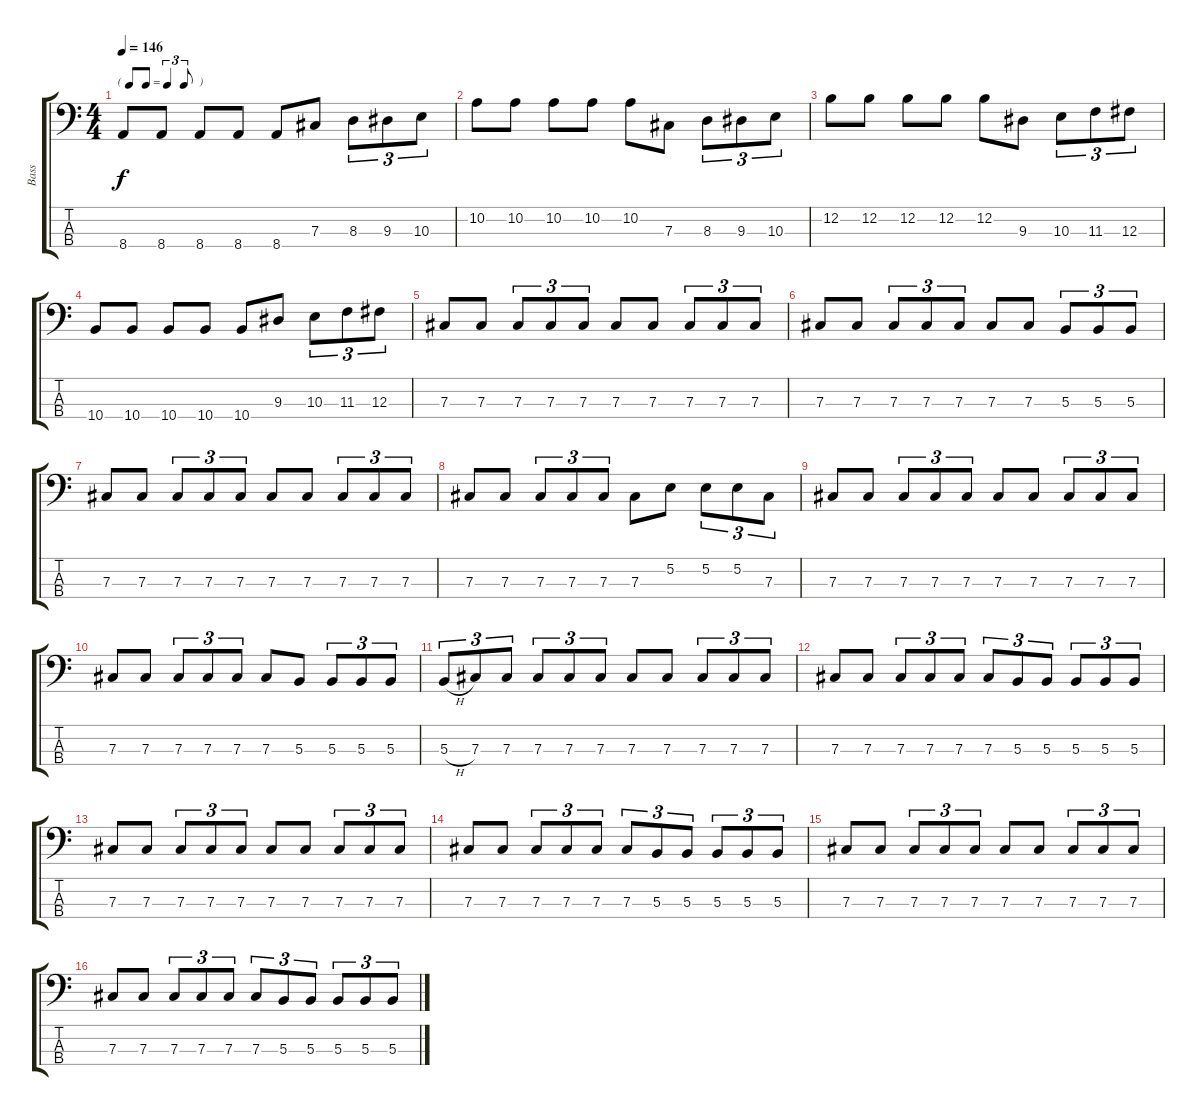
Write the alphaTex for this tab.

\track ("Bass" "Bass") {instrument electricbassfinger}
\staff {score tabs}
\tuning (E2 B1 Gb1 Db1) {hide}
\ts (4 4)
\tf triplet8th
\tempo 146
\clef f4
\ks c
8.4.8{dy f} 8.4.8 8.4.8 8.4.8 8.4.8 7.3.8 8.3.8{tu (3 2)} 9.3.8{tu (3 2)} 10.3.8{tu (3 2)} |
10.2.8 10.2.8 10.2.8 10.2.8 10.2.8 7.3.8 8.3.8{tu (3 2)} 9.3.8{tu (3 2)} 10.3.8{tu (3 2)} |
12.2.8 12.2.8 12.2.8 12.2.8 12.2.8 9.3.8 10.3.8{tu (3 2)} 11.3.8{tu (3 2)} 12.3.8{tu (3 2)} |
10.4.8 10.4.8 10.4.8 10.4.8 10.4.8 9.3.8 10.3.8{tu (3 2)} 11.3.8{tu (3 2)} 12.3.8{tu (3 2)} |
7.3.8 7.3.8 7.3.8{tu (3 2)} 7.3.8{tu (3 2)} 7.3.8{tu (3 2)} 7.3.8 7.3.8 7.3.8{tu (3 2)} 7.3.8{tu (3 2)} 7.3.8{tu (3 2)} |
7.3.8 7.3.8 7.3.8{tu (3 2)} 7.3.8{tu (3 2)} 7.3.8{tu (3 2)} 7.3.8 7.3.8 5.3.8{tu (3 2)} 5.3.8{tu (3 2)} 5.3.8{tu (3 2)} |
7.3.8 7.3.8 7.3.8{tu (3 2)} 7.3.8{tu (3 2)} 7.3.8{tu (3 2)} 7.3.8 7.3.8 7.3.8{tu (3 2)} 7.3.8{tu (3 2)} 7.3.8{tu (3 2)} |
7.3.8 7.3.8 7.3.8{tu (3 2)} 7.3.8{tu (3 2)} 7.3.8{tu (3 2)} 7.3.8 5.2.8 5.2.8{tu (3 2)} 5.2.8{tu (3 2)} 7.3.8{tu (3 2)} |
7.3.8 7.3.8 7.3.8{tu (3 2)} 7.3.8{tu (3 2)} 7.3.8{tu (3 2)} 7.3.8 7.3.8 7.3.8{tu (3 2)} 7.3.8{tu (3 2)} 7.3.8{tu (3 2)} |
7.3.8 7.3.8 7.3.8{tu (3 2)} 7.3.8{tu (3 2)} 7.3.8{tu (3 2)} 7.3.8 5.3.8 5.3.8{tu (3 2)} 5.3.8{tu (3 2)} 5.3.8{tu (3 2)} |
5.3{h}.8{tu (3 2)} 7.3.8{tu (3 2)} 7.3.8{tu (3 2)} 7.3.8{tu (3 2)} 7.3.8{tu (3 2)} 7.3.8{tu (3 2)} 7.3.8 7.3.8 7.3.8{tu (3 2)} 7.3.8{tu (3 2)} 7.3.8{tu (3 2)} |
7.3.8 7.3.8 7.3.8{tu (3 2)} 7.3.8{tu (3 2)} 7.3.8{tu (3 2)} 7.3.8{tu (3 2)} 5.3.8{tu (3 2)} 5.3.8{tu (3 2)} 5.3.8{tu (3 2)} 5.3.8{tu (3 2)} 5.3.8{tu (3 2)} |
7.3.8 7.3.8 7.3.8{tu (3 2)} 7.3.8{tu (3 2)} 7.3.8{tu (3 2)} 7.3.8 7.3.8 7.3.8{tu (3 2)} 7.3.8{tu (3 2)} 7.3.8{tu (3 2)} |
7.3.8 7.3.8 7.3.8{tu (3 2)} 7.3.8{tu (3 2)} 7.3.8{tu (3 2)} 7.3.8{tu (3 2)} 5.3.8{tu (3 2)} 5.3.8{tu (3 2)} 5.3.8{tu (3 2)} 5.3.8{tu (3 2)} 5.3.8{tu (3 2)} |
7.3.8 7.3.8 7.3.8{tu (3 2)} 7.3.8{tu (3 2)} 7.3.8{tu (3 2)} 7.3.8 7.3.8 7.3.8{tu (3 2)} 7.3.8{tu (3 2)} 7.3.8{tu (3 2)} |
7.3.8 7.3.8 7.3.8{tu (3 2)} 7.3.8{tu (3 2)} 7.3.8{tu (3 2)} 7.3.8{tu (3 2)} 5.3.8{tu (3 2)} 5.3.8{tu (3 2)} 5.3.8{tu (3 2)} 5.3.8{tu (3 2)} 5.3.8{tu (3 2)}
